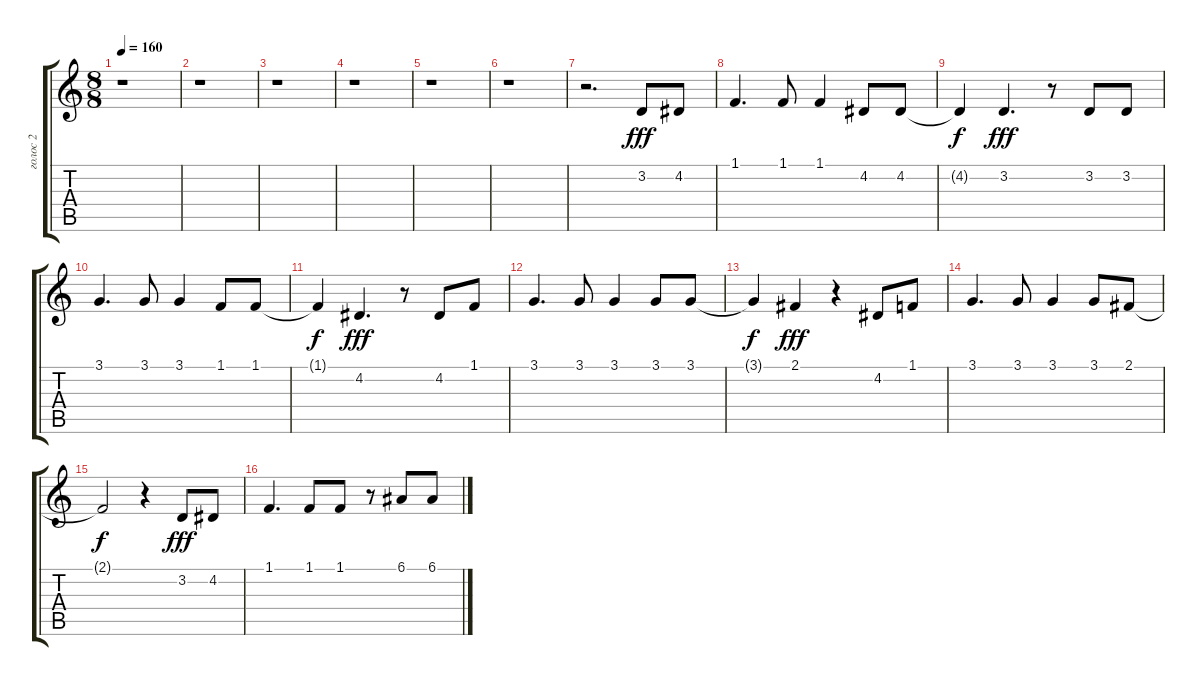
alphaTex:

\track ("голос 2" "голос 2") {instrument synthvoice}
\staff {score tabs}
\tuning (E4 B3 G3 D3 A2 E2) {hide}
\ts (8 8)
\tempo 160
\clef g2
\ks c
r.1{dy fff} |
r.1 |
r.1 |
r.1 |
r.1 |
r.1 |
r.2{d} 3.2.8 4.2.8 |
1.1.4{d} 1.1.8 1.1.4 4.2.8 4.2.8 |
4.2{t}.4{dy f} 3.2.4{d dy fff} r.8 3.2.8 3.2.8 |
3.1.4{d} 3.1.8 3.1.4 1.1.8 1.1.8 |
1.1{t}.4{dy f} 4.2.4{d dy fff} r.8 4.2.8 1.1.8 |
3.1.4{d} 3.1.8 3.1.4 3.1.8 3.1.8 |
3.1{t}.4{dy f} 2.1.4{dy fff} r.4 4.2.8 1.1.8 |
3.1.4{d} 3.1.8 3.1.4 3.1.8 2.1.8 |
2.1{t}.2{dy f} r.4 3.2.8{dy fff} 4.2.8 |
1.1.4{d} 1.1.8 1.1.8 r.8 6.1.8 6.1.8
